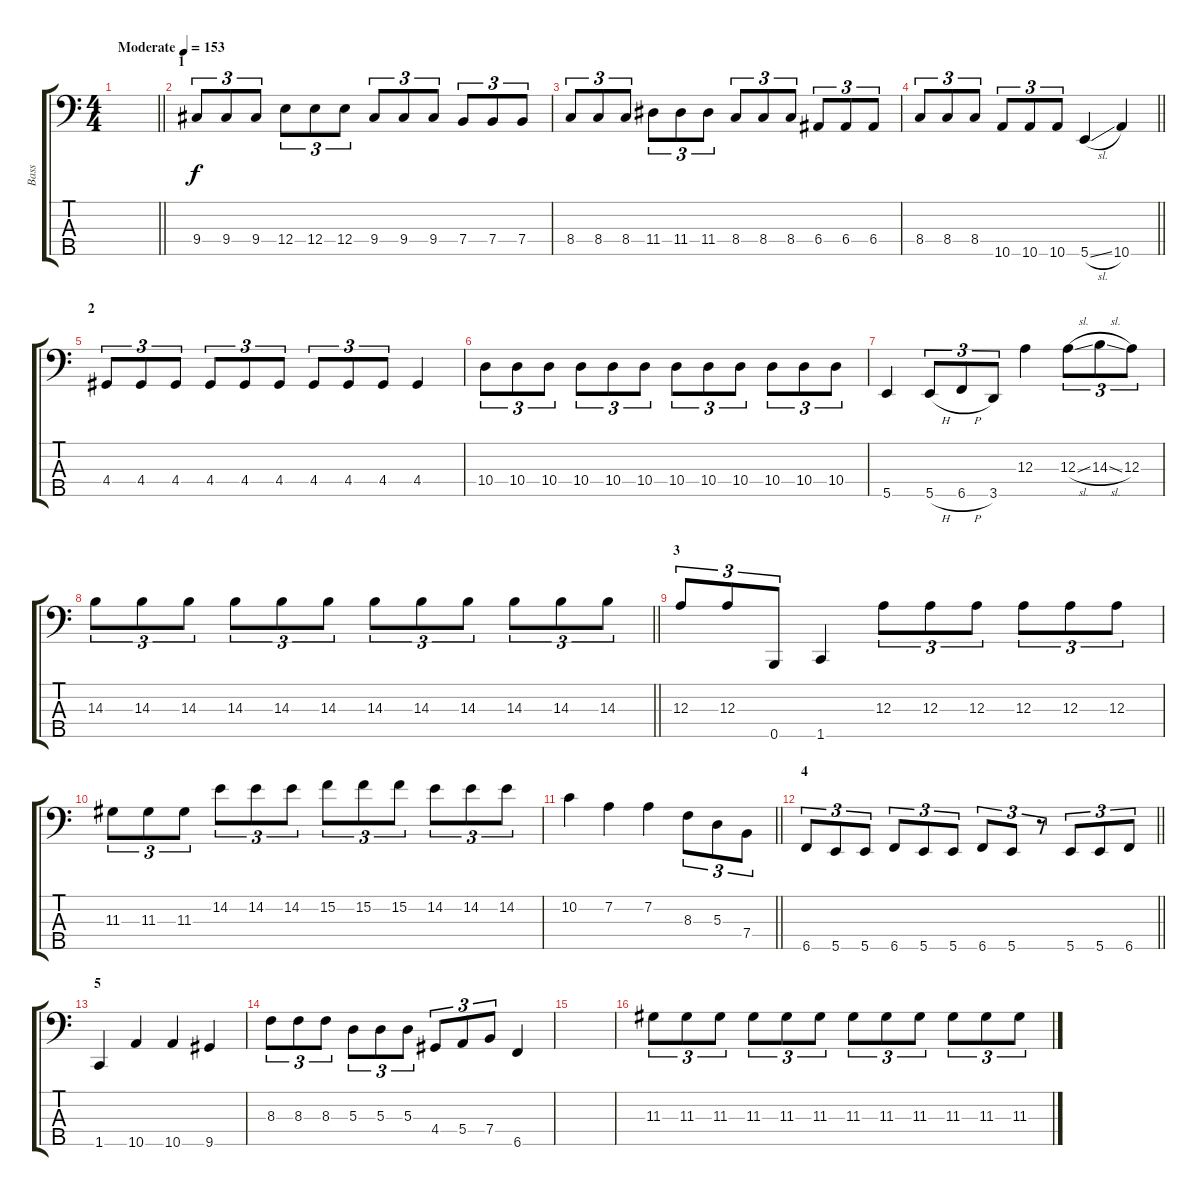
\track ("Bass" "Bass") {instrument electricbassfinger}
\staff {score tabs}
\tuning (G2 D2 A1 E1 B0) {hide}
\ts (4 4)
\tempo (153 "Moderate")
\clef f4
\barLineRight lightlight
\ks c
|
\section ("" "1")
9.4.8{tu (3 2)} 9.4.8{tu (3 2)} 9.4.8{tu (3 2)} 12.4.8{tu (3 2)} 12.4.8{tu (3 2)} 12.4.8{tu (3 2)} 9.4.8{tu (3 2)} 9.4.8{tu (3 2)} 9.4.8{tu (3 2)} 7.4.8{tu (3 2)} 7.4.8{tu (3 2)} 7.4.8{tu (3 2)} |
8.4.8{tu (3 2)} 8.4.8{tu (3 2)} 8.4.8{tu (3 2)} 11.4.8{tu (3 2)} 11.4.8{tu (3 2)} 11.4.8{tu (3 2)} 8.4.8{tu (3 2)} 8.4.8{tu (3 2)} 8.4.8{tu (3 2)} 6.4.8{tu (3 2)} 6.4.8{tu (3 2)} 6.4.8{tu (3 2)} |
\barLineRight lightlight
8.4.8{tu (3 2)} 8.4.8{tu (3 2)} 8.4.8{tu (3 2)} 10.5.8{tu (3 2)} 10.5.8{tu (3 2)} 10.5.8{tu (3 2)} 5.5{sl}.4 10.5.4 |
\section ("" "2")
4.4.8{tu (3 2)} 4.4.8{tu (3 2)} 4.4.8{tu (3 2)} 4.4.8{tu (3 2)} 4.4.8{tu (3 2)} 4.4.8{tu (3 2)} 4.4.8{tu (3 2)} 4.4.8{tu (3 2)} 4.4.8{tu (3 2)} 4.4.4 |
10.4.8{tu (3 2)} 10.4.8{tu (3 2)} 10.4.8{tu (3 2)} 10.4.8{tu (3 2)} 10.4.8{tu (3 2)} 10.4.8{tu (3 2)} 10.4.8{tu (3 2)} 10.4.8{tu (3 2)} 10.4.8{tu (3 2)} 10.4.8{tu (3 2)} 10.4.8{tu (3 2)} 10.4.8{tu (3 2)} |
5.5.4 5.5{h}.8{tu (3 2)} 6.5{h}.8{tu (3 2)} 3.5.8{tu (3 2)} 12.3.4 12.3{sl}.8{tu (3 2)} 14.3{sl}.8{tu (3 2)} 12.3.8{tu (3 2)} |
\barLineRight lightlight
14.3.8{tu (3 2)} 14.3.8{tu (3 2)} 14.3.8{tu (3 2)} 14.3.8{tu (3 2)} 14.3.8{tu (3 2)} 14.3.8{tu (3 2)} 14.3.8{tu (3 2)} 14.3.8{tu (3 2)} 14.3.8{tu (3 2)} 14.3.8{tu (3 2)} 14.3.8{tu (3 2)} 14.3.8{tu (3 2)} |
\section ("" "3")
12.3.8{tu (3 2)} 12.3.8{tu (3 2)} 0.5.8{tu (3 2)} 1.5.4 12.3.8{tu (3 2)} 12.3.8{tu (3 2)} 12.3.8{tu (3 2)} 12.3.8{tu (3 2)} 12.3.8{tu (3 2)} 12.3.8{tu (3 2)} |
11.3.8{tu (3 2)} 11.3.8{tu (3 2)} 11.3.8{tu (3 2)} 14.2.8{tu (3 2)} 14.2.8{tu (3 2)} 14.2.8{tu (3 2)} 15.2.8{tu (3 2)} 15.2.8{tu (3 2)} 15.2.8{tu (3 2)} 14.2.8{tu (3 2)} 14.2.8{tu (3 2)} 14.2.8{tu (3 2)} |
\barLineRight lightlight
10.2.4 7.2.4 7.2.4 8.3.8{tu (3 2)} 5.3.8{tu (3 2)} 7.4.8{tu (3 2)} |
\section ("" "4")
\barLineRight lightlight
6.5.8{tu (3 2)} 5.5.8{tu (3 2)} 5.5.8{tu (3 2)} 6.5.8{tu (3 2)} 5.5.8{tu (3 2)} 5.5.8{tu (3 2)} 6.5.8{tu (3 2)} 5.5.8{tu (3 2)} r.8{tu (3 2)} 5.5.8{tu (3 2)} 5.5.8{tu (3 2)} 6.5.8{tu (3 2)} |
\section ("" "5")
1.5.4 10.5.4 10.5.4 9.5.4 |
8.3.8{tu (3 2)} 8.3.8{tu (3 2)} 8.3.8{tu (3 2)} 5.3.8{tu (3 2)} 5.3.8{tu (3 2)} 5.3.8{tu (3 2)} 4.4.8{tu (3 2)} 5.4.8{tu (3 2)} 7.4.8{tu (3 2)} 6.5.4 |
|
11.3.8{tu (3 2)} 11.3.8{tu (3 2)} 11.3.8{tu (3 2)} 11.3.8{tu (3 2)} 11.3.8{tu (3 2)} 11.3.8{tu (3 2)} 11.3.8{tu (3 2)} 11.3.8{tu (3 2)} 11.3.8{tu (3 2)} 11.3.8{tu (3 2)} 11.3.8{tu (3 2)} 11.3.8{tu (3 2)}
